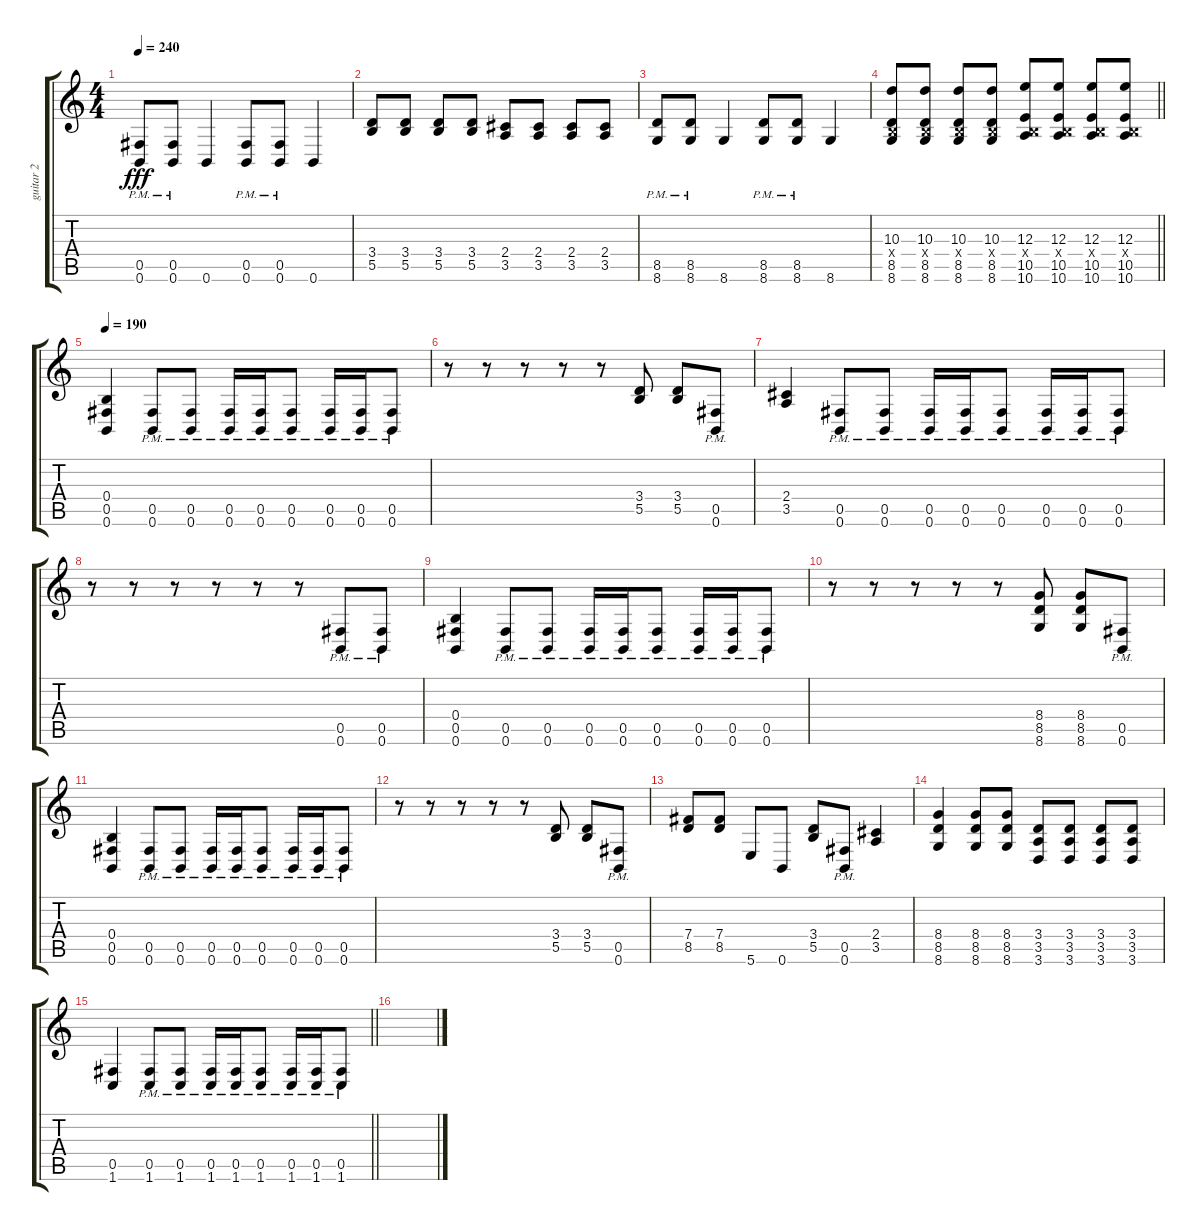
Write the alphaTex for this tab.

\track ("guitar 2" "guitar 2") {instrument distortionguitar}
\staff {score tabs}
\tuning (Db4 Ab3 E3 B2 Gb2 B1) {hide}
\ts (4 4)
\tempo 240
\clef g2
\ks c
(0.5{pm} 0.6{pm}).8{dy fff} (0.5{pm} 0.6{pm}).8 0.6.4 (0.5{pm} 0.6{pm}).8 (0.5{pm} 0.6{pm}).8 0.6.4 |
(3.4 5.5).8 (3.4 5.5).8 (3.4 5.5).8 (3.4 5.5).8 (2.4 3.5).8 (2.4 3.5).8 (2.4 3.5).8 (2.4 3.5).8 |
(8.5{pm} 8.6{pm}).8 (8.5{pm} 8.6{pm}).8 8.6.4 (8.5{pm} 8.6{pm}).8 (8.5{pm} 8.6{pm}).8 8.6.4 |
\barLineRight lightlight
(10.3 0.4{x} 8.5 8.6).8 (10.3 0.4{x} 8.5 8.6).8 (10.3 0.4{x} 8.5 8.6).8 (10.3 0.4{x} 8.5 8.6).8 (12.3 0.4{x} 10.5 10.6).8 (12.3 0.4{x} 10.5 10.6).8 (12.3 0.4{x} 10.5 10.6).8 (12.3 0.4{x} 10.5 10.6).8 |
\section ("" "")
\tempo 190
(0.4 0.5 0.6).4 (0.5{pm} 0.6{pm}).8 (0.5{pm} 0.6{pm}).8 (0.5{pm} 0.6{pm}).16 (0.5{pm} 0.6{pm}).16 (0.5{pm} 0.6{pm}).8 (0.5{pm} 0.6{pm}).16 (0.5{pm} 0.6{pm}).16 (0.5{pm} 0.6{pm}).8 |
r.8 r.8 r.8 r.8 r.8 (3.4 5.5).8 (3.4 5.5).8 (0.5{pm} 0.6{pm}).8 |
(2.4 3.5).4 (0.5{pm} 0.6{pm}).8 (0.5{pm} 0.6{pm}).8 (0.5{pm} 0.6{pm}).16 (0.5{pm} 0.6{pm}).16 (0.5{pm} 0.6{pm}).8 (0.5{pm} 0.6{pm}).16 (0.5{pm} 0.6{pm}).16 (0.5{pm} 0.6{pm}).8 |
r.8 r.8 r.8 r.8 r.8 r.8 (0.5{pm} 0.6{pm}).8 (0.5{pm} 0.6{pm}).8 |
(0.4 0.5 0.6).4 (0.5{pm} 0.6{pm}).8 (0.5{pm} 0.6{pm}).8 (0.5{pm} 0.6{pm}).16 (0.5{pm} 0.6{pm}).16 (0.5{pm} 0.6{pm}).8 (0.5{pm} 0.6{pm}).16 (0.5{pm} 0.6{pm}).16 (0.5{pm} 0.6{pm}).8 |
r.8 r.8 r.8 r.8 r.8 (8.4 8.5 8.6).8 (8.4 8.5 8.6).8 (0.5{pm} 0.6{pm}).8 |
(0.4 0.5 0.6).4 (0.5{pm} 0.6{pm}).8 (0.5{pm} 0.6{pm}).8 (0.5{pm} 0.6{pm}).16 (0.5{pm} 0.6{pm}).16 (0.5{pm} 0.6{pm}).8 (0.5{pm} 0.6{pm}).16 (0.5{pm} 0.6{pm}).16 (0.5{pm} 0.6{pm}).8 |
r.8 r.8 r.8 r.8 r.8 (3.4 5.5).8 (3.4 5.5).8 (0.5{pm} 0.6{pm}).8 |
(7.4 8.5).8 (7.4 8.5).8 5.6.8 0.6.8 (3.4 5.5).8 (0.5{pm} 0.6{pm}).8 (2.4 3.5).4 |
(8.4 8.5 8.6).4 (8.4 8.5 8.6).8 (8.4 8.5 8.6).8 (3.4 3.5 3.6).8 (3.4 3.5 3.6).8 (3.4 3.5 3.6).8 (3.4 3.5 3.6).8 |
\barLineRight lightlight
(0.5 1.6).4 (0.5{pm} 1.6{pm}).8 (0.5{pm} 1.6{pm}).8 (0.5{pm} 1.6{pm}).16 (0.5{pm} 1.6{pm}).16 (0.5{pm} 1.6{pm}).8 (0.5{pm} 1.6{pm}).16 (0.5{pm} 1.6{pm}).16 (0.5{pm} 1.6{pm}).8 |
\section ("" "")
